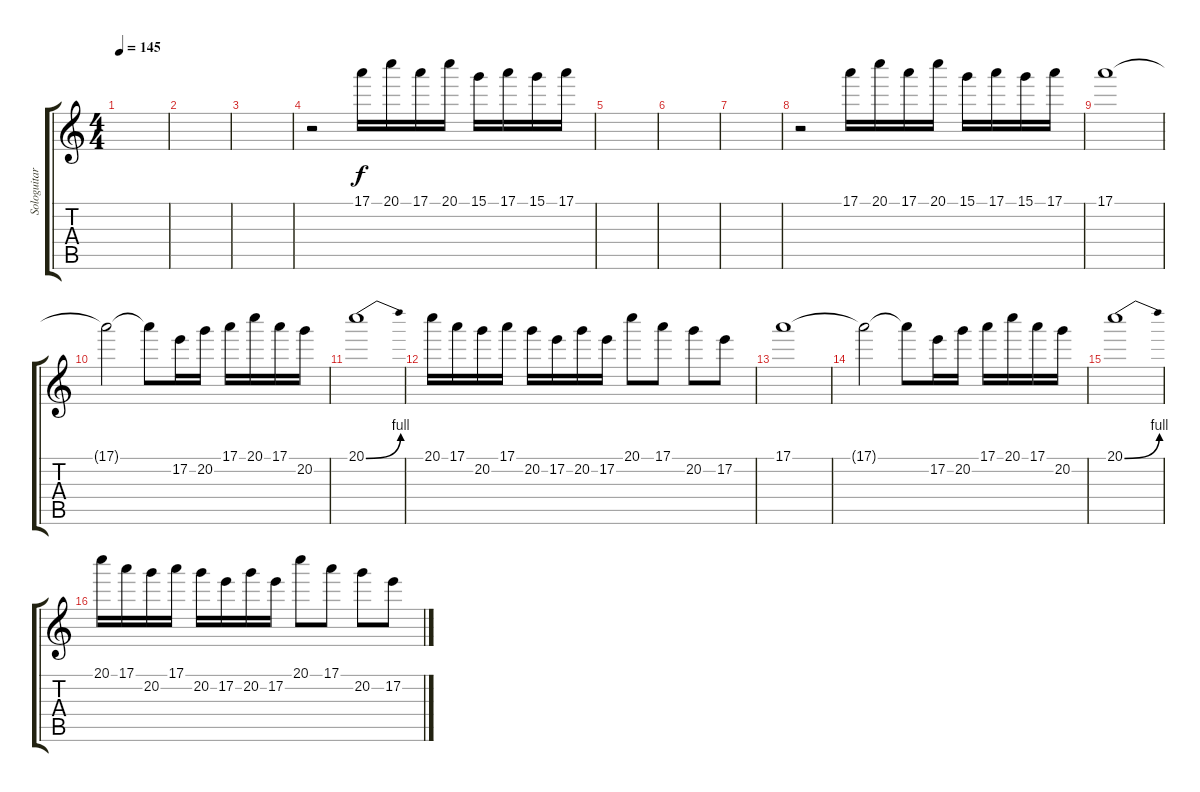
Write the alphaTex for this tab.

\track ("Sologuitar" "Sologuitar") {instrument distortionguitar}
\staff {score tabs}
\tuning (E4 B3 G3 D3 A2 E2) {hide}
\ts (4 4)
\tempo 145
\clef g2
\ks c
|
|
|
r.2{balance 0} 17.1.16 20.1.16 17.1.16 20.1.16 15.1.16 17.1.16 15.1.16 17.1.16 |
|
|
|
r.2{balance 16} 17.1.16 20.1.16 17.1.16 20.1.16 15.1.16 17.1.16 15.1.16 17.1.16 |
17.1.1{volume 16 balance 8} |
17.1{t}.2 17.1{t}.8 17.2.16 20.2.16 17.1.16 20.1.16 17.1.16 20.2.16 |
20.1{be (bend 0 0 60 4)}.1 |
20.1.16 17.1.16 20.2.16 17.1.16 20.2.16 17.2.16 20.2.16 17.2.16 20.1.8 17.1.8 20.2.8 17.2.8 |
17.1.1{volume 16 balance 8} |
17.1{t}.2 17.1{t}.8 17.2.16 20.2.16 17.1.16 20.1.16 17.1.16 20.2.16 |
20.1{be (bend 0 0 60 4)}.1 |
20.1.16 17.1.16 20.2.16 17.1.16 20.2.16 17.2.16 20.2.16 17.2.16 20.1.8 17.1.8 20.2.8 17.2.8
